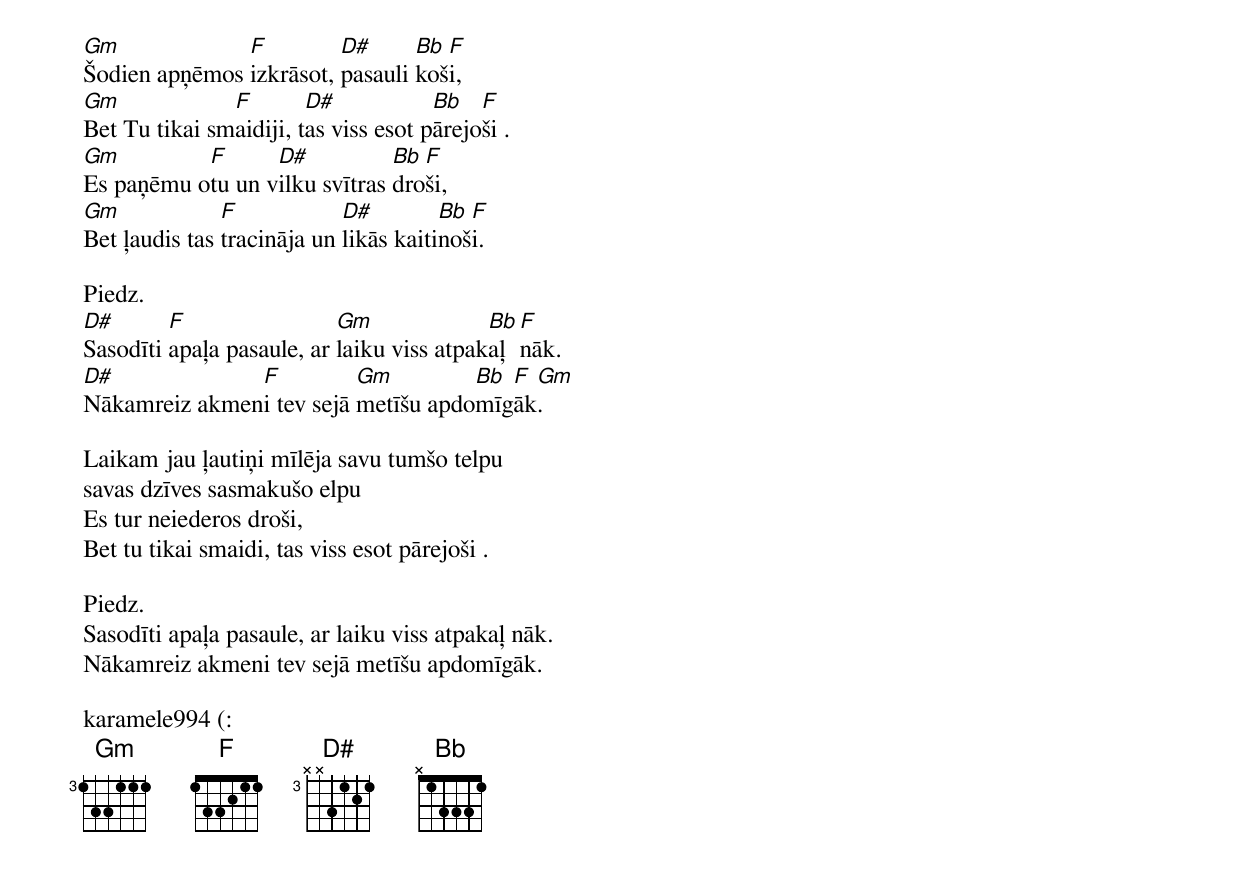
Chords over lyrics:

Gm             F         D#      Bb F
Šodien apņēmos izkrāsot, pasauli koši,
Gm             F        D#            Bb   F
Bet Tu tikai smaidiji, tas viss esot pārejoši .
Gm         F      D#           Bb F
Es paņēmu otu un vilku svītras droši,
Gm             F            D#         Bb F
Bet ļaudis tas tracināja un likās kaitinoši.

Piedz.
D#       F                 Gm              Bb F
Sasodīti apaļa pasaule, ar laiku viss atpakaļ nāk.
D#             F          Gm         Bb F Gm
Nākamreiz akmeni tev sejā metīšu apdomīgāk.

Laikam jau ļautiņi mīlēja savu tumšo telpu
savas dzīves sasmakušo elpu
Es tur neiederos droši,
Bet tu tikai smaidi, tas viss esot pārejoši .

Piedz.
Sasodīti apaļa pasaule, ar laiku viss atpakaļ nāk.
Nākamreiz akmeni tev sejā metīšu apdomīgāk.

karamele994 (:
